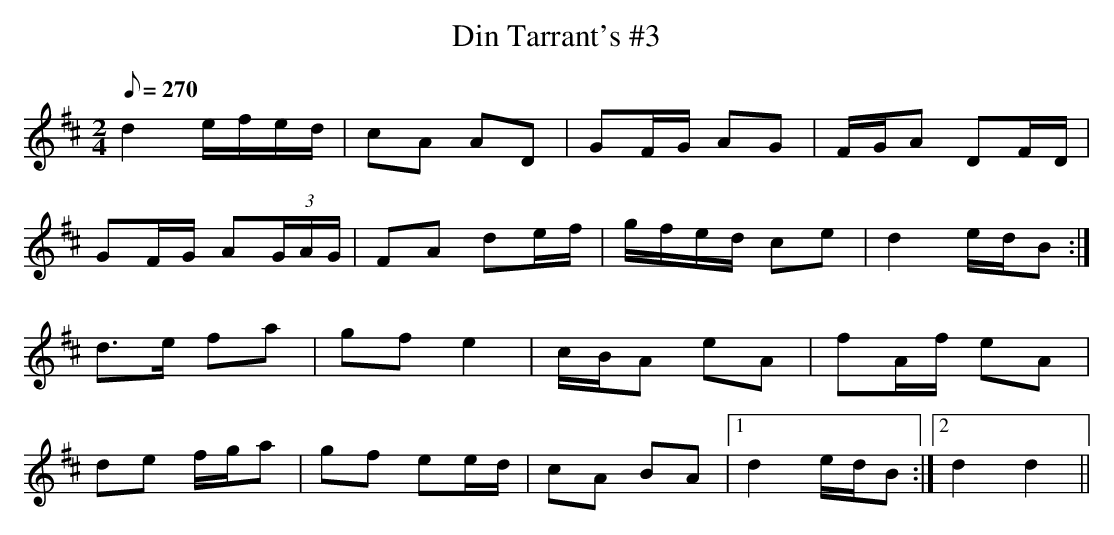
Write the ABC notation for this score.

X:1
T: Din Tarrant's #3
L: 1/8
M: 2/4
Q: 270
K: D
d2 e/f/e/d/|cA AD|GF/G/ AG|F/G/A DF/D/|
GF/G/ A(3G/A/G/|FA de/f/|g/f/e/d/ ce|d2 e/d/B :|
d>e fa|gf e2|c/B/A eA|fA/f/ eA|
de f/g/a|gf ee/d/|cA BA|1 d2 e/d/B :|2 d2 d2||
